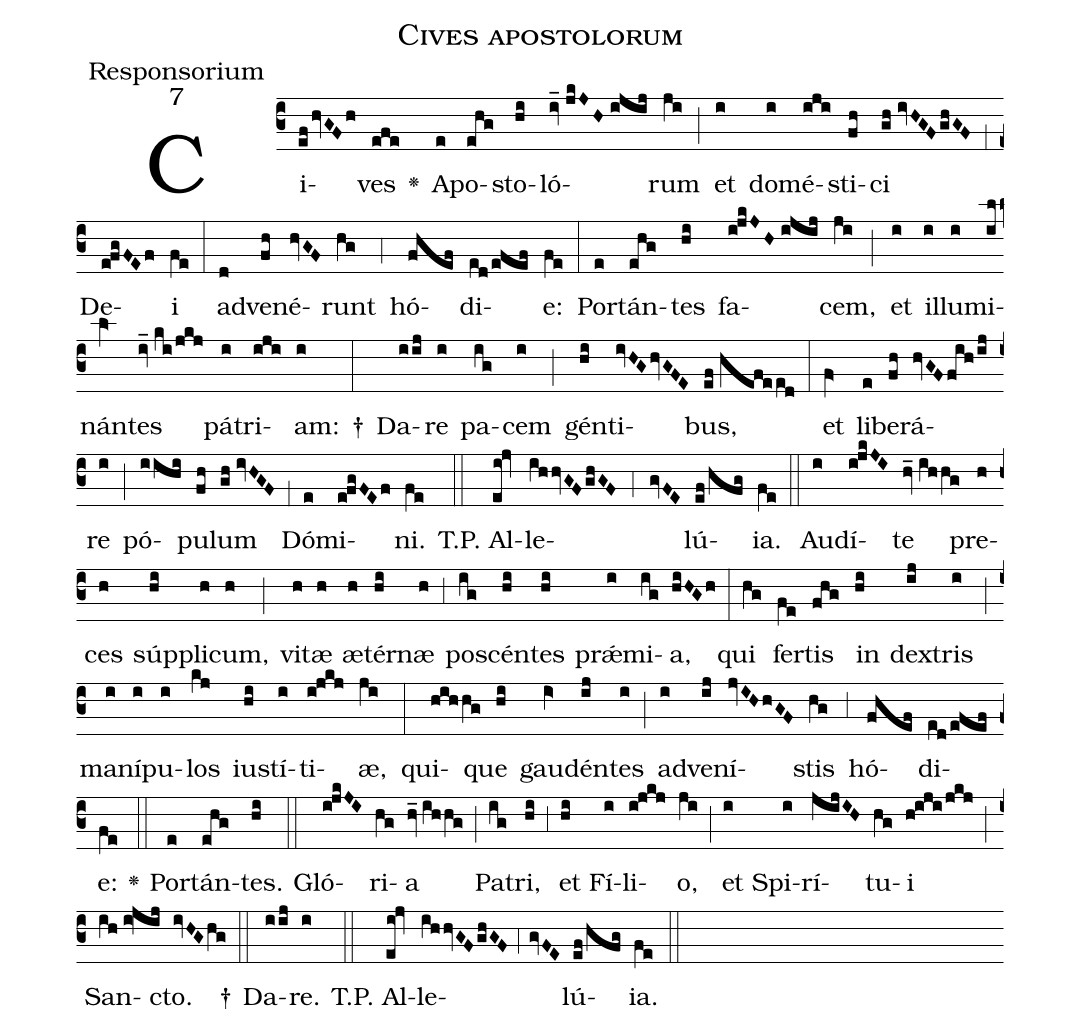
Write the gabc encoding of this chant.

name:Cives apostolorum;
office-part:Responsorium;
mode:7;
%%
(c3)Ci(ef/hvGFh)ves(efe) <v>\greheightstar</v>() A(e)po(ehg)sto(hi)ló(iv_//jkJH//ijij)rum(ji) (;) et(i) do(i)mé(iji)sti(fh)ci(gh//ivHGF/ghGF) (,1) De(e!fgFEf)i(fe) (:) ad(d)ve(fh)né(hvGF)runt(hg) (,4) hó(fhef)di(ed/efef)e:(fe) (:) Por(e)tán(ehg)tes(hi) fa(i!jkJH//ijij)cem,(ji) (;) et(i) il(i)lu(i)mi(il)nán(lV>)tes(iv_//ki/jkj) pá(i)tri(iji)am:(i) †(:) Da(iij)re(i) pa(ig)cem(i) (;) gén(hi)ti(ivHGhvGFE)bus,(ef//hefeed) (:) et(fV>) li(e)be(fh)rá(hvGF/fih/ij)re(i) (;) pó(iihi)pu(fh)lum(gh//ivHGF) (,1) Dó(e)mi(e!fgFEf)ni.(fe) (::) T.P. Al(ei!jv)le(ihhvGFghGF,4gvFE)lú(ef/hfg)ia.(fe) (::) Au(i)dí(i!jkJI)te(hv_//ihhg) pre(h)ces(h) súp(hi)pli(h)cum,(h) (;) vi(h)tæ(h) æ(h)tér(hi)næ(h) (,3) po(ig)scén(hi)tes(hi) pr{<sp>'ae</sp>}(i)mi(ig)a,(hiHGh) (:) qui(hg) fer(fe)tis(fhg) in(hi) dex(ij)tris(i) (;) ma(i)ní(i)pu(i)los(kj) iu(hi)stí(i)ti(i!jkj)æ,(ji) (:) qui(hihhg)que(hi) gau(iV>)dén(ij)tes(i) (;) ad(i)ve(ij)ní(jvIH/hGF)stis(hg) (,3) hó(fhef)di(ed/efef)e:(fe) <v>\greheightstar</v>(::) Por(e)tán(ehg)tes.(hi) (::) Gló(i!jkJI)ri(hg)a(hv_//ihhg) (;) Pa(ig)tri,(hi) (,3) et(hi) Fí(i)li(i!jkj)o,(ji) (;) et(i) Spi(i)rí(jijIH)tu(hg)i(h!iji/jkj) (;) San(ih//i!jij)cto.(ivHGhg) †(::) Da(iij)re.(i) (::) T.P. Al(ei!jv)le(ihhvGFghGF,4gvFE)lú(ef/hfg)ia.(fe) (::)
